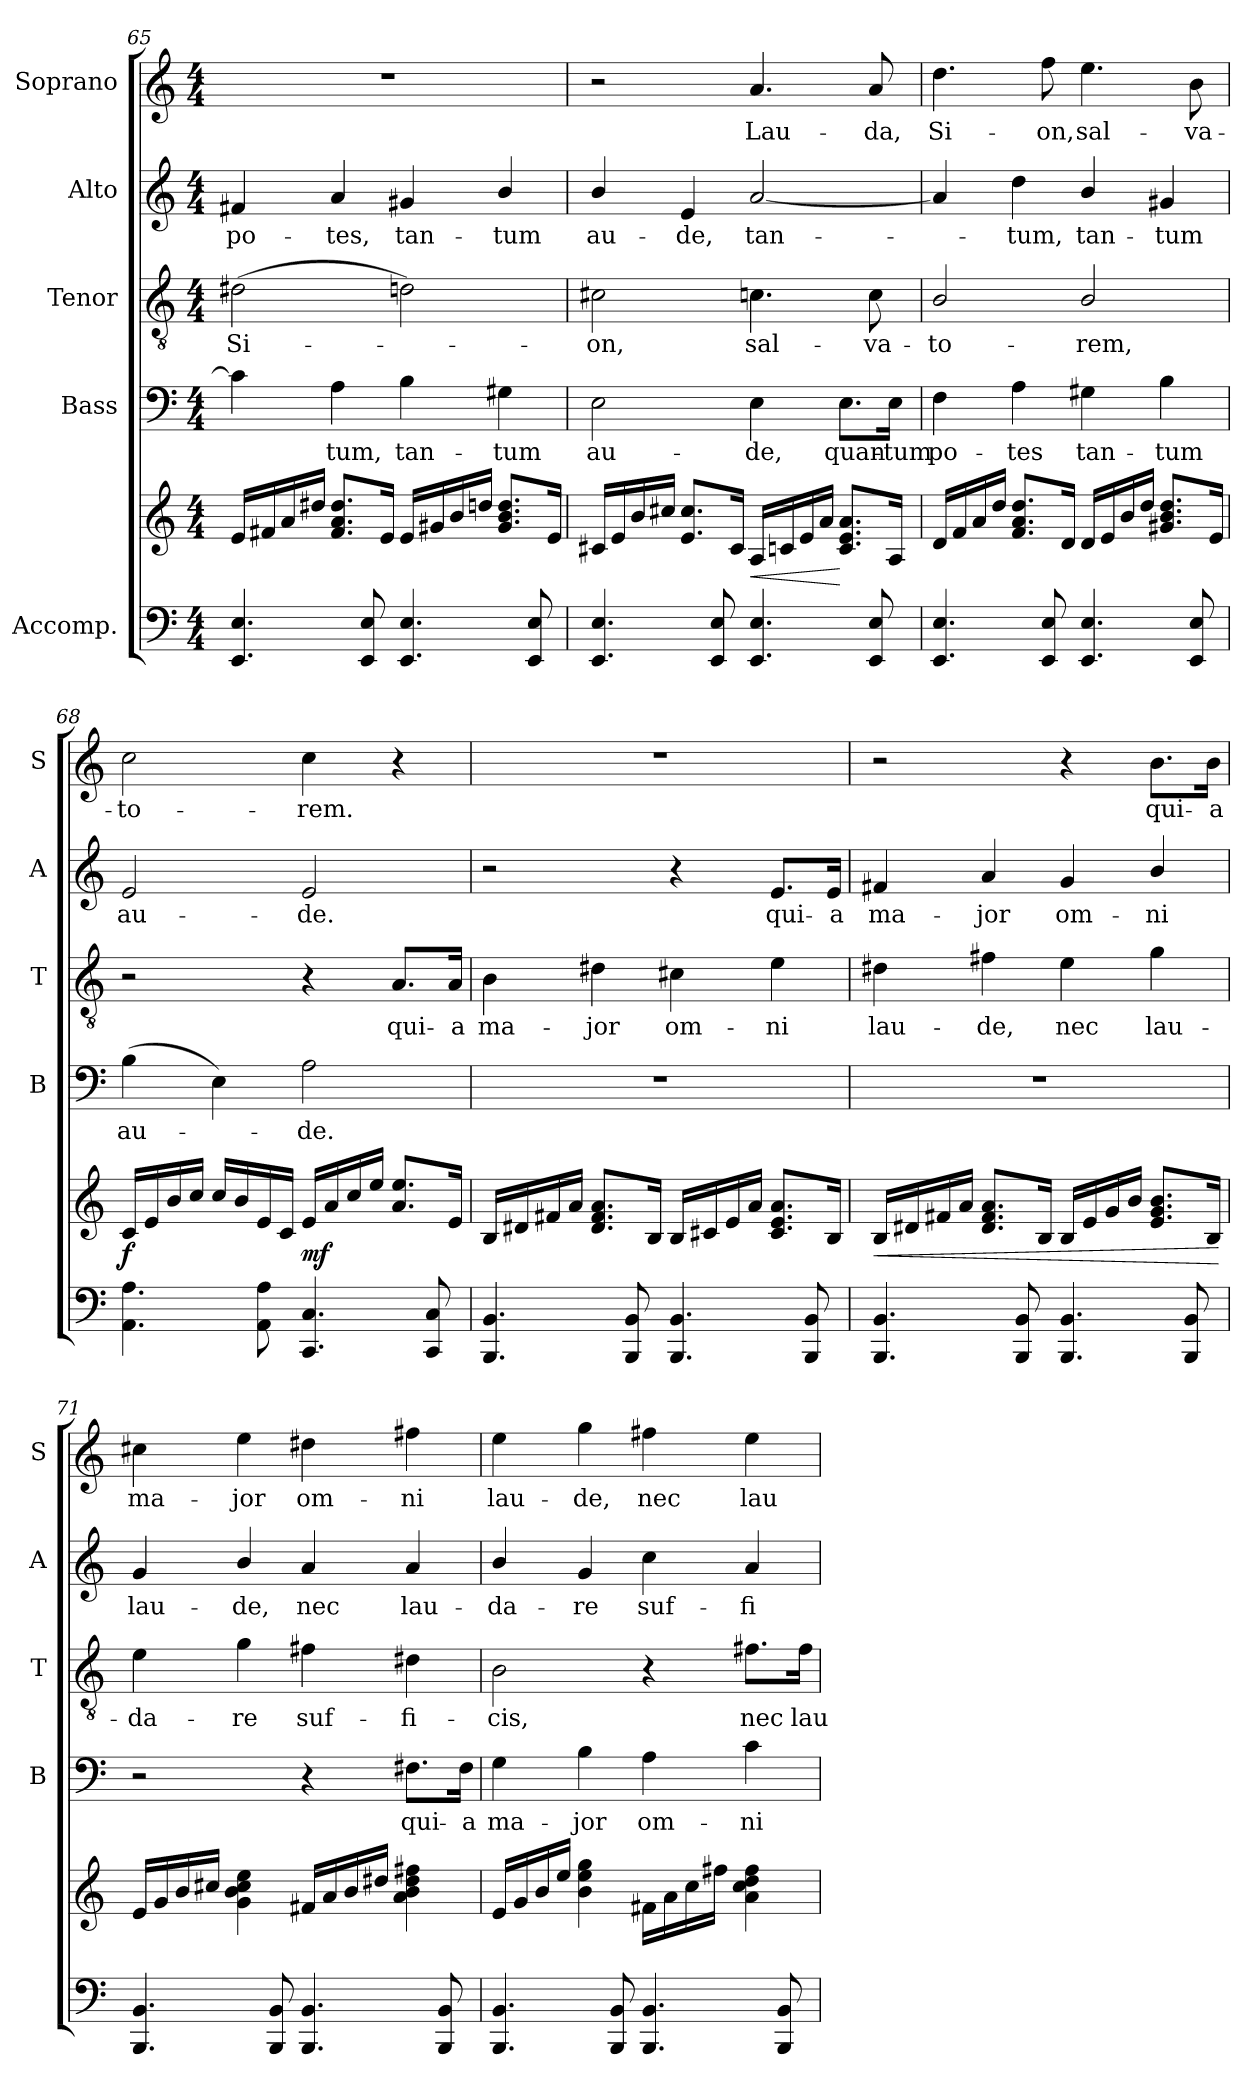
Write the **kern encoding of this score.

**kern	**kern	**dynam	**kern	**text	**kern	**text	**kern	**text	**kern	**text
*part5	*part5	*part5	*part4	*part4	*part3	*part3	*part2	*part2	*part1	*part1
*staff6	*staff5	*staff5/6	*staff4	*staff4	*staff3	*staff3	*staff2	*staff2	*staff1	*staff1
*I"Accomp.	*	*	*I"Bass	*	*I"Tenor	*	*I"Alto	*	*I"Soprano	*
*	*	*	*I'B	*	*I'T	*	*I'A	*	*I'S	*
!!LO:PB:g=z
*clefF4	*clefG2	*	*clefF4	*	*clefGv2	*	*clefG2	*	*clefG2	*
*k[]	*k[]	*	*k[]	*	*k[]	*	*k[]	*	*k[]	*
*M4/4	*M4/4	*	*M4/4	*	*M4/4	*	*M4/4	*	*M4/4	*
=65	=65	=65	=65	=65	=65	=65	=65	=65	=65	=65
!	!	!	!	!	!	!LO:LY:b	!	!LO:LY:b	!	!
4.EE/ 4.E/	16e/LL	.	4c\]	.	(>2d#X\	Si-	4f#X/	po-	1r	.
.	16f#X/	.	.	.	.	.	.	.	.	.
.	16a/	.	.	.	.	.	.	.	.	.
.	16dd#X/JJ	.	.	.	.	.	.	.	.	.
!	!	!	!	!LO:LY:b	!	!	!	!LO:LY:b	!	!
.	8.f#/ 8.a/ 8.dd#/L	.	4A\	tum,	.	.	4a/	-tes,	.	.
8EE/ 8E/	.	.	.	.	.	.	.	.	.	.
.	16e/Jk	.	.	.	.	.	.	.	.	.
!	!	!	!	!LO:LY:b	!	!	!	!LO:LY:b	!	!
4.EE/ 4.E/	16e/LL	.	4B\	tan-	2dn\)	.	4g#X/	tan-	.	.
.	16g#X/	.	.	.	.	.	.	.	.	.
.	16b/	.	.	.	.	.	.	.	.	.
.	16ddn/JJ	.	.	.	.	.	.	.	.	.
!	!	!	!	!LO:LY:b	!	!	!	!LO:LY:b	!	!
.	8.g#/ 8.b/ 8.dd/L	.	4G#X\	-tum	.	.	4b/	-tum	.	.
8EE/ 8E/	.	.	.	.	.	.	.	.	.	.
.	16e/Jk	.	.	.	.	.	.	.	.	.
!!LO:LB:g=z
=66	=66	=66	=66	=66	=66	=66	=66	=66	=66	=66
*^	*	*	*	*	*	*	*	*	*	*
!	!	!	!	!	!LO:LY:b	!	!LO:LY:b	!	!LO:LY:b	!	!
4.EE/ 4.E/	1ryy	16c#X/LL	.	2E\	au-	2c#X\	on,	4b/	au-	2r	.
.	.	16e/	.	.	.	.	.	.	.	.	.
.	.	16b/	.	.	.	.	.	.	.	.	.
.	.	16cc#X/JJ	.	.	.	.	.	.	.	.	.
!	!	!	!	!	!	!	!	!	!LO:LY:b	!	!
.	.	8.e/ 8.cc#/L	.	.	.	.	.	4e/	-de,	.	.
8EE/ 8E/	.	.	.	.	.	.	.	.	.	.	.
.	.	16c#/Jk	.	.	.	.	.	.	.	.	.
!	!	!	!LO:HP:b	!	!LO:LY:b	!	!LO:LY:b	!	!LO:LY:b	!	!LO:LY:b
4.EE/ 4.E/	.	16A/LL	<	4E\	-de,	4.cn\	sal-	[2a/	tan-	4.a/	Lau-
.	.	16cn/	.	.	.	.	.	.	.	.	.
.	.	16e/	.	.	.	.	.	.	.	.	.
.	.	16a/JJ	.	.	.	.	.	.	.	.	.
!	!	!	!	!	!LO:LY:b	!	!	!	!	!	!
.	.	8.c/ 8.e/ 8.a/L	[	8.E\L	quan-	.	.	.	.	.	.
!	!	!	!	!	!	!	!LO:LY:b	!	!	!	!LO:LY:b
8EE/ 8E/	.	.	.	.	.	8c\	-va-	.	.	8a/	-da,
!	!	!	!	!	!LO:LY:b	!	!	!	!	!	!
.	.	16A/Jk	.	16E\Jk	-tum	.	.	.	.	.	.
=67	=67	=67	=67	=67	=67	=67	=67	=67	=67	=67	=67
!	!	!	!	!	!LO:LY:b	!	!LO:LY:b	!	!	!	!LO:LY:b
4.EE/ 4.E/	1ryy	16d/LL	.	4F\	po-	2B/	-to-	4a/]	.	4.dd\	Si-
.	.	16f/	.	.	.	.	.	.	.	.	.
.	.	16a/	.	.	.	.	.	.	.	.	.
.	.	16dd/JJ	.	.	.	.	.	.	.	.	.
!	!	!	!	!	!LO:LY:b	!	!	!	!LO:LY:b	!	!
.	.	8.f/ 8.a/ 8.dd/L	.	4A\	-tes	.	.	4dd\	tum,	.	.
!	!	!	!	!	!	!	!	!	!	!	!LO:LY:b
8EE/ 8E/	.	.	.	.	.	.	.	.	.	8ff\	-on,
.	.	16d/Jk	.	.	.	.	.	.	.	.	.
!	!	!	!	!	!LO:LY:b	!	!LO:LY:b	!	!LO:LY:b	!	!LO:LY:b
4.EE/ 4.E/	.	16d/LL	.	4G#X\	tan-	2B/	-rem,	4b/	tan-	4.ee\	sal-
.	.	16e/	.	.	.	.	.	.	.	.	.
.	.	16b/	.	.	.	.	.	.	.	.	.
.	.	16dd/JJ	.	.	.	.	.	.	.	.	.
!	!	!	!	!	!LO:LY:b	!	!	!	!LO:LY:b	!	!
.	.	8.g#X/ 8.b/ 8.dd/L	.	4B\	-tum	.	.	4g#X/	-tum	.	.
!	!	!	!	!	!	!	!	!	!	!	!LO:LY:b
8EE/ 8E/	.	.	.	.	.	.	.	.	.	8b\	-va-
.	.	16e/Jk	.	.	.	.	.	.	.	.	.
=68	=68	=68	=68	=68	=68	=68	=68	=68	=68	=68	=68
!	!	!	!LO:DY:b	!	!LO:LY:b	!	!	!	!LO:LY:b	!	!LO:LY:b
4.AA\ 4.A\	1ryy	16c/LL	f	(>4B\	au-	2r	.	2e/	au-	2cc\	-to-
.	.	16e/	.	.	.	.	.	.	.	.	.
.	.	16b/	.	.	.	.	.	.	.	.	.
.	.	16cc/JJ	.	.	.	.	.	.	.	.	.
.	.	16cc/LL	.	4E\)	.	.	.	.	.	.	.
.	.	16b/	.	.	.	.	.	.	.	.	.
8AA\ 8A\	.	16e/	.	.	.	.	.	.	.	.	.
.	.	16c/JJ	.	.	.	.	.	.	.	.	.
!	!	!	!LO:DY:b	!	!LO:LY:b	!	!	!	!LO:LY:b	!	!LO:LY:b
4.CC/ 4.C/	.	16e/LL	mf	2A\	de.	4r	.	2e/	-de.	4cc\	-rem.
.	.	16a/	.	.	.	.	.	.	.	.	.
.	.	16cc/	.	.	.	.	.	.	.	.	.
.	.	16ee/JJ	.	.	.	.	.	.	.	.	.
!	!	!	!	!	!	!	!LO:LY:b	!	!	!	!
.	.	8.a/ 8.ee/L	.	.	.	8.A/L	qui-	.	.	4r	.
8CC/ 8C/	.	.	.	.	.	.	.	.	.	.	.
!	!	!	!	!	!	!	!LO:LY:b	!	!	!	!
.	.	16e/Jk	.	.	.	16A/Jk	-a	.	.	.	.
!!LO:PB:g=z
=69	=69	=69	=69	=69	=69	=69	=69	=69	=69	=69	=69
!	!	!	!	!	!	!	!LO:LY:b	!	!	!	!
4.BBB/ 4.BB/	1ryy	16B/LL	.	1r	.	4B\	ma-	2r	.	1r	.
.	.	16d#X/	.	.	.	.	.	.	.	.	.
.	.	16f#X/	.	.	.	.	.	.	.	.	.
.	.	16a/JJ	.	.	.	.	.	.	.	.	.
!	!	!	!	!	!	!	!LO:LY:b	!	!	!	!
.	.	8.d#/ 8.f#/ 8.a/L	.	.	.	4d#X\	-jor	.	.	.	.
8BBB/ 8BB/	.	.	.	.	.	.	.	.	.	.	.
.	.	16B/Jk	.	.	.	.	.	.	.	.	.
!	!	!	!	!	!	!	!LO:LY:b	!	!	!	!
4.BBB/ 4.BB/	.	16B/LL	.	.	.	4c#X\	om-	4r	.	.	.
.	.	16c#X/	.	.	.	.	.	.	.	.	.
.	.	16e/	.	.	.	.	.	.	.	.	.
.	.	16a/JJ	.	.	.	.	.	.	.	.	.
!	!	!	!	!	!	!	!LO:LY:b	!	!LO:LY:b	!	!
.	.	8.c#/ 8.e/ 8.a/L	.	.	.	4e\	-ni	8.e/L	qui-	.	.
8BBB/ 8BB/	.	.	.	.	.	.	.	.	.	.	.
!	!	!	!	!	!	!	!	!	!LO:LY:b	!	!
.	.	16B/Jk	.	.	.	.	.	16e/Jk	-a	.	.
!!LO:LB:g=z
=70	=70	=70	=70	=70	=70	=70	=70	=70	=70	=70	=70
!	!	!	!LO:HP:b	!	!	!	!LO:LY:b	!	!LO:LY:b	!	!
4.BBB/ 4.BB/	1ryy	16B/LL	<	1r	.	4d#X\	lau-	4f#X/	ma-	2r	.
.	.	16d#X/	.	.	.	.	.	.	.	.	.
.	.	16f#X/	.	.	.	.	.	.	.	.	.
.	.	16a/JJ	.	.	.	.	.	.	.	.	.
!	!	!	!	!	!	!	!LO:LY:b	!	!LO:LY:b	!	!
.	.	8.d#/ 8.f#/ 8.a/L	.	.	.	4f#X\	-de,	4a/	-jor	.	.
8BBB/ 8BB/	.	.	.	.	.	.	.	.	.	.	.
.	.	16B/Jk	.	.	.	.	.	.	.	.	.
!	!	!	!	!	!	!	!LO:LY:b	!	!LO:LY:b	!	!
4.BBB/ 4.BB/	.	16B/LL	.	.	.	4e\	nec	4g/	om-	4r	.
.	.	16e/	.	.	.	.	.	.	.	.	.
.	.	16g/	.	.	.	.	.	.	.	.	.
.	.	16b/JJ	.	.	.	.	.	.	.	.	.
!	!	!	!	!	!	!	!LO:LY:b	!	!LO:LY:b	!	!LO:LY:b
.	.	8.e/ 8.g/ 8.b/L	.	.	.	4g\	lau-	4b/	-ni	8.b\L	qui-
8BBB/ 8BB/	.	.	.	.	.	.	.	.	.	.	.
!	!	!	!	!	!	!	!	!	!	!	!LO:LY:b
.	.	16B/Jk	.	.	.	.	.	.	.	16b\Jk	-a
*v	*v	*	*	*	*	*	*	*	*	*	*
.	.	[	.	.	.	.	.	.	.	.
=71	=71	=71	=71	=71	=71	=71	=71	=71	=71	=71
*^	*	*	*	*	*	*	*	*	*	*
!	!	!	!	!	!	!	!LO:LY:b	!	!LO:LY:b	!	!LO:LY:b
4.BBB/ 4.BB/	1ryy	16e/LL	.	2r	.	4e\	-da-	4g/	lau-	4cc#X\	ma-
.	.	16g/	.	.	.	.	.	.	.	.	.
.	.	16b/	.	.	.	.	.	.	.	.	.
.	.	16cc#X/JJ	.	.	.	.	.	.	.	.	.
!	!	!	!	!	!	!	!LO:LY:b	!	!LO:LY:b	!	!LO:LY:b
.	.	4g\ 4b\ 4cc#\ 4ee\	.	.	.	4g\	-re	4b/	-de,	4ee\	-jor
8BBB/ 8BB/	.	.	.	.	.	.	.	.	.	.	.
!	!	!	!	!	!	!	!LO:LY:b	!	!LO:LY:b	!	!LO:LY:b
4.BBB/ 4.BB/	.	16f#X/LL	.	4r	.	4f#X\	suf-	4a/	nec	4dd#X\	om-
.	.	16a/	.	.	.	.	.	.	.	.	.
.	.	16b/	.	.	.	.	.	.	.	.	.
.	.	16dd#X/JJ	.	.	.	.	.	.	.	.	.
!	!	!	!	!	!LO:LY:b	!	!LO:LY:b	!	!LO:LY:b	!	!LO:LY:b
.	.	4a\ 4b\ 4dd#\ 4ff#X\	.	8.F#X\L	qui-	4d#X\	-fi-	4a/	lau-	4ff#X\	-ni
8BBB/ 8BB/	.	.	.	.	.	.	.	.	.	.	.
!	!	!	!	!	!LO:LY:b	!	!	!	!	!	!
.	.	.	.	16F#\Jk	-a	.	.	.	.	.	.
=72	=72	=72	=72	=72	=72	=72	=72	=72	=72	=72	=72
!	!	!	!	!	!LO:LY:b	!	!LO:LY:b	!	!LO:LY:b	!	!LO:LY:b
4.BBB/ 4.BB/	1ryy	16e/LL	.	4G\	ma-	2B\	-cis,	4b/	-da-	4ee\	lau-
.	.	16g/	.	.	.	.	.	.	.	.	.
.	.	16b/	.	.	.	.	.	.	.	.	.
.	.	16ee/JJ	.	.	.	.	.	.	.	.	.
!	!	!	!	!	!LO:LY:b	!	!	!	!LO:LY:b	!	!LO:LY:b
.	.	4b\ 4ee\ 4gg\	.	4B\	-jor	.	.	4g/	-re	4gg\	-de,
8BBB/ 8BB/	.	.	.	.	.	.	.	.	.	.	.
!	!	!	!	!	!LO:LY:b	!	!	!	!LO:LY:b	!	!LO:LY:b
4.BBB/ 4.BB/	.	16f#X\LL	.	4A\	om-	4r	.	4cc\	suf-	4ff#X\	nec
.	.	16a\	.	.	.	.	.	.	.	.	.
.	.	16cc\	.	.	.	.	.	.	.	.	.
.	.	16ff#X\JJ	.	.	.	.	.	.	.	.	.
!	!	!	!	!	!LO:LY:b	!	!LO:LY:b	!	!LO:LY:b	!	!LO:LY:b
.	.	4a\ 4cc\ 4dd\ 4ff#\	.	4c\	-ni	8.f#X\L	nec	4a/	-fi-	4ee\	lau-
8BBB/ 8BB/	.	.	.	.	.	.	.	.	.	.	.
!	!	!	!	!	!	!	!LO:LY:b	!	!	!	!
.	.	.	.	.	.	16f#\Jk	lau-	.	.	.	.
*v	*v	*	*	*	*	*	*	*	*	*	*
=	=	=	=	=	=	=	=	=	=	=
*-	*-	*-	*-	*-	*-	*-	*-	*-	*-	*-
